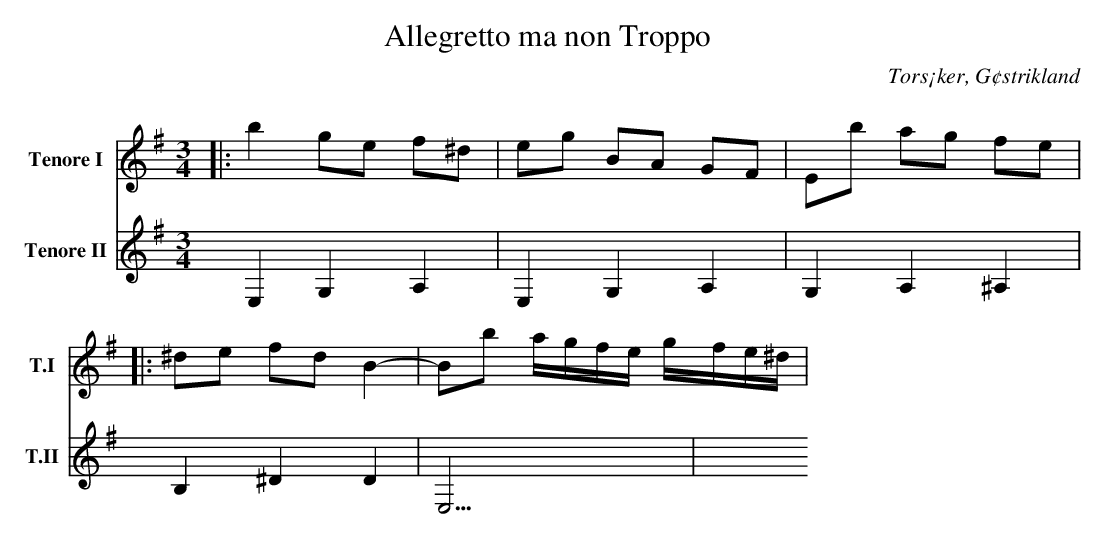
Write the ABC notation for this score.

X:1
T:Allegretto ma non Troppo
O:Tors¡ker, G¢strikland
Q: 112
M:3/4
L:1/16
%%score (T1 T2) (B1 B2)
V:T1           clef=treble  name="Tenore I"   snm="T.I"
V:T2           clef=treble  name="Tenore II"  snm="T.II"
K:G
|:[V:T1]  b4 g2e2 f2^d2 | e2g2 B2A2 G2F2 | E2b2 a2g2 f2e2 |
|:[V:T2]  E,4 G,4 A,4   | E,4  G,4  A,4  | G,4  A,4  ^A,4 |
  [V:T1]  ^d2e2 f2d2 B4-| B2b2 agfe gfe^d|
  [V:T2]  B,4   ^D4  D4 | E,9           |
